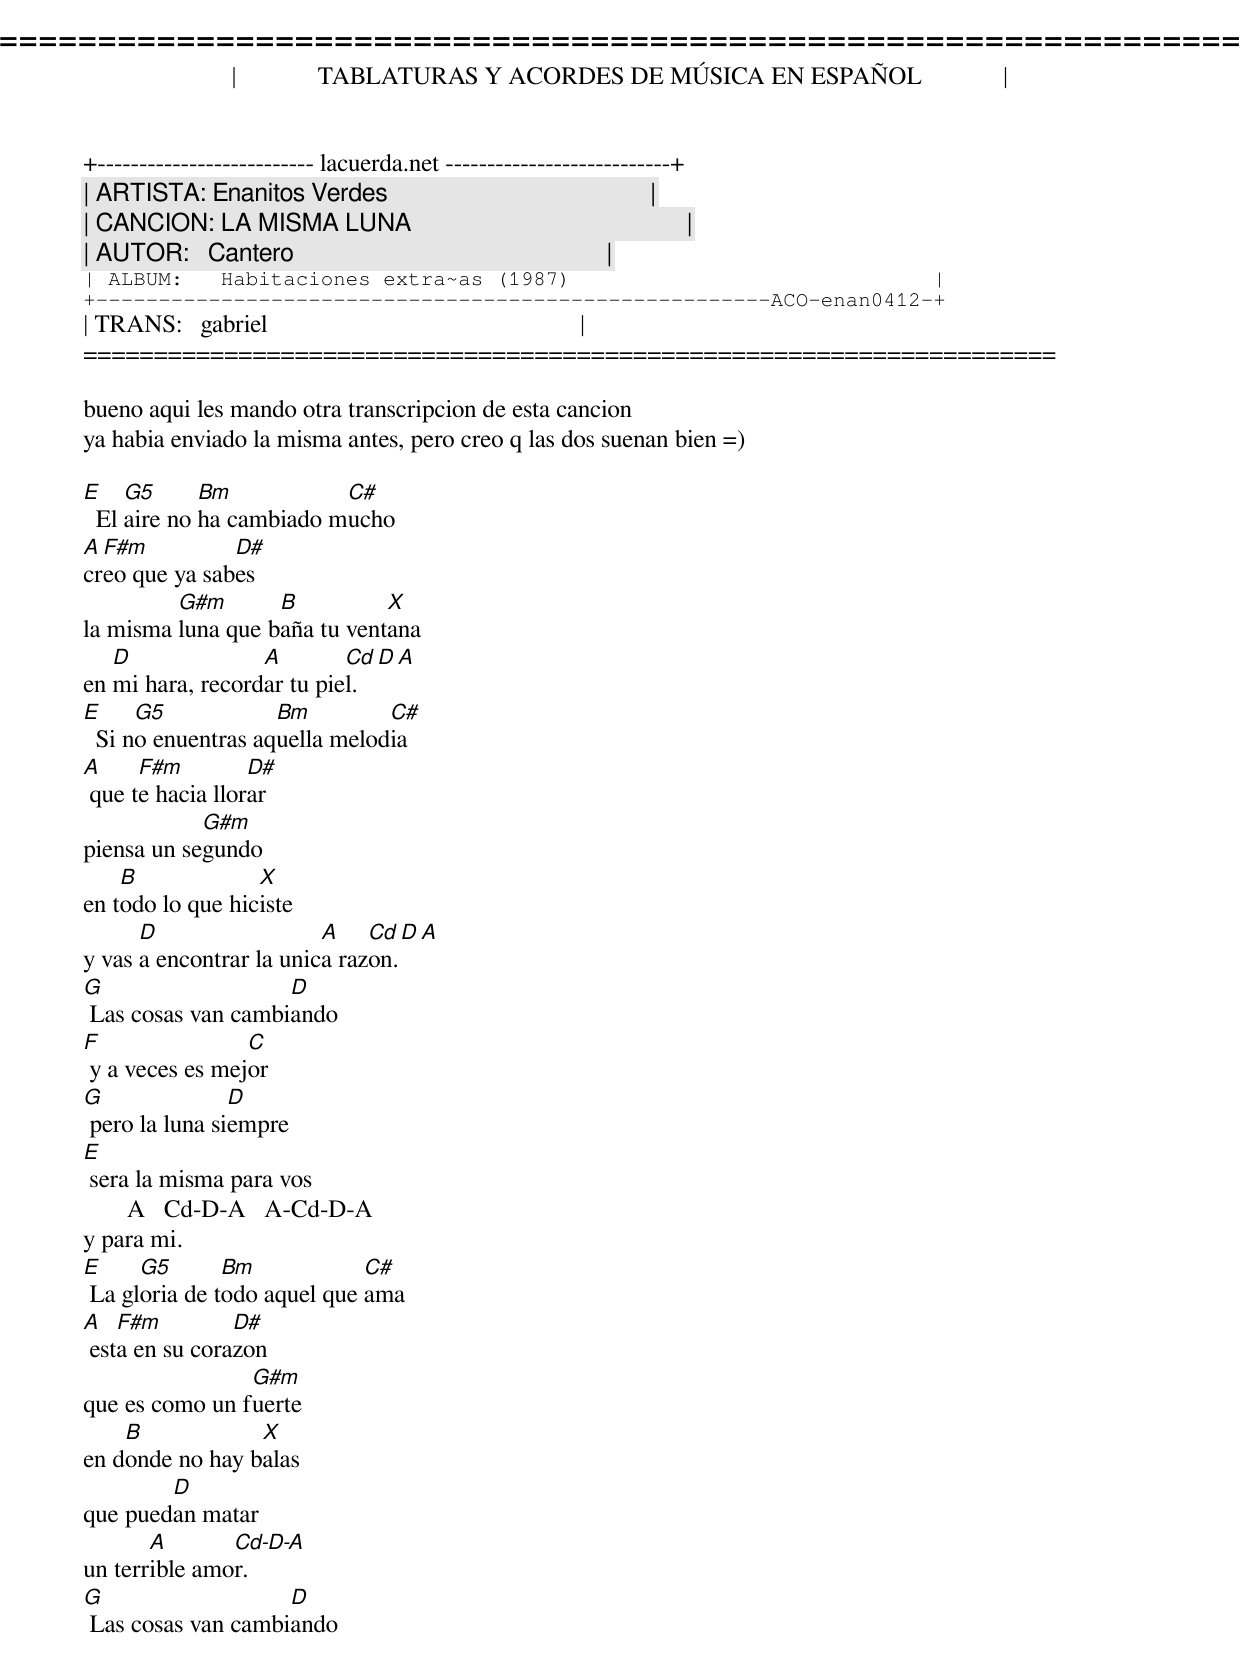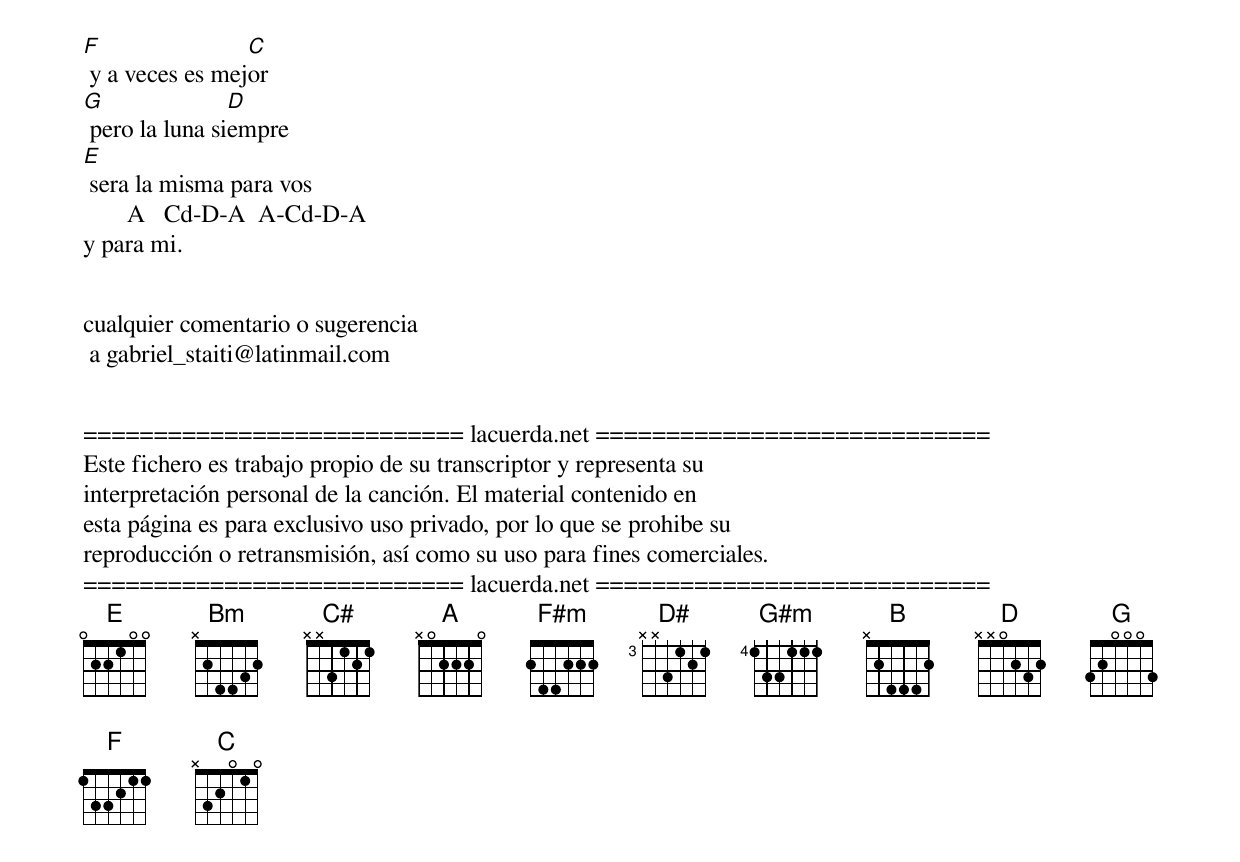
=====================================================================
|             TABLATURAS Y ACORDES DE MÚSICA EN ESPAÑOL             |
+-------------------------- lacuerda.net ---------------------------+
| ARTISTA: Enanitos Verdes                                          |
| CANCION: LA MISMA LUNA                                            |
| AUTOR:   Cantero                                                  |
| ALBUM:   Habitaciones extra~as (1987)                             |
+------------------------------------------------------ACO-enan0412-+
| TRANS:   gabriel                                                  |
=====================================================================

bueno aqui les mando otra transcripcion de esta cancion
ya habia enviado la misma antes, pero creo q las dos suenan bien =)

E    G5      Bm           C#
  El aire no ha cambiado mucho
A F#m          D#
creo que ya sabes
         G#m       B          X
la misma luna que baña tu ventana
   D              A        Cd  D  A
en mi hara, recordar tu piel.
E     G5            Bm         C#
  Si no enuentras aquella melodia
A     F#m         D#
 que te hacia llorar
            G#m
piensa un segundo
    B             X
en todo lo que hiciste
      D                  A    Cd  D  A
y vas a encontrar la unica razon.
G                   D
 Las cosas van cambiando
F                C
 y a veces es mejor
G               D
 pero la luna siempre
E
 sera la misma para vos
       A   Cd-D-A   A-Cd-D-A
y para mi.
E     G5       Bm            C#
 La gloria de todo aquel que ama
A   F#m         D#
 esta en su corazon
                G#m
que es como un fuerte
    B            X
en donde no hay balas
        D
que puedan matar
       A       Cd-D-A
un terrible amor.
G                   D
 Las cosas van cambiando
F                C
 y a veces es mejor
G               D
 pero la luna siempre
E
 sera la misma para vos
       A   Cd-D-A  A-Cd-D-A
y para mi.


cualquier comentario o sugerencia
 a gabriel_staiti@latinmail.com


=========================== lacuerda.net ============================
Este fichero es trabajo propio de su transcriptor y representa su
interpretación personal de la canción. El material contenido en
esta página es para exclusivo uso privado, por lo que se prohibe su
reproducción o retransmisión, así como su uso para fines comerciales.
=========================== lacuerda.net ============================
